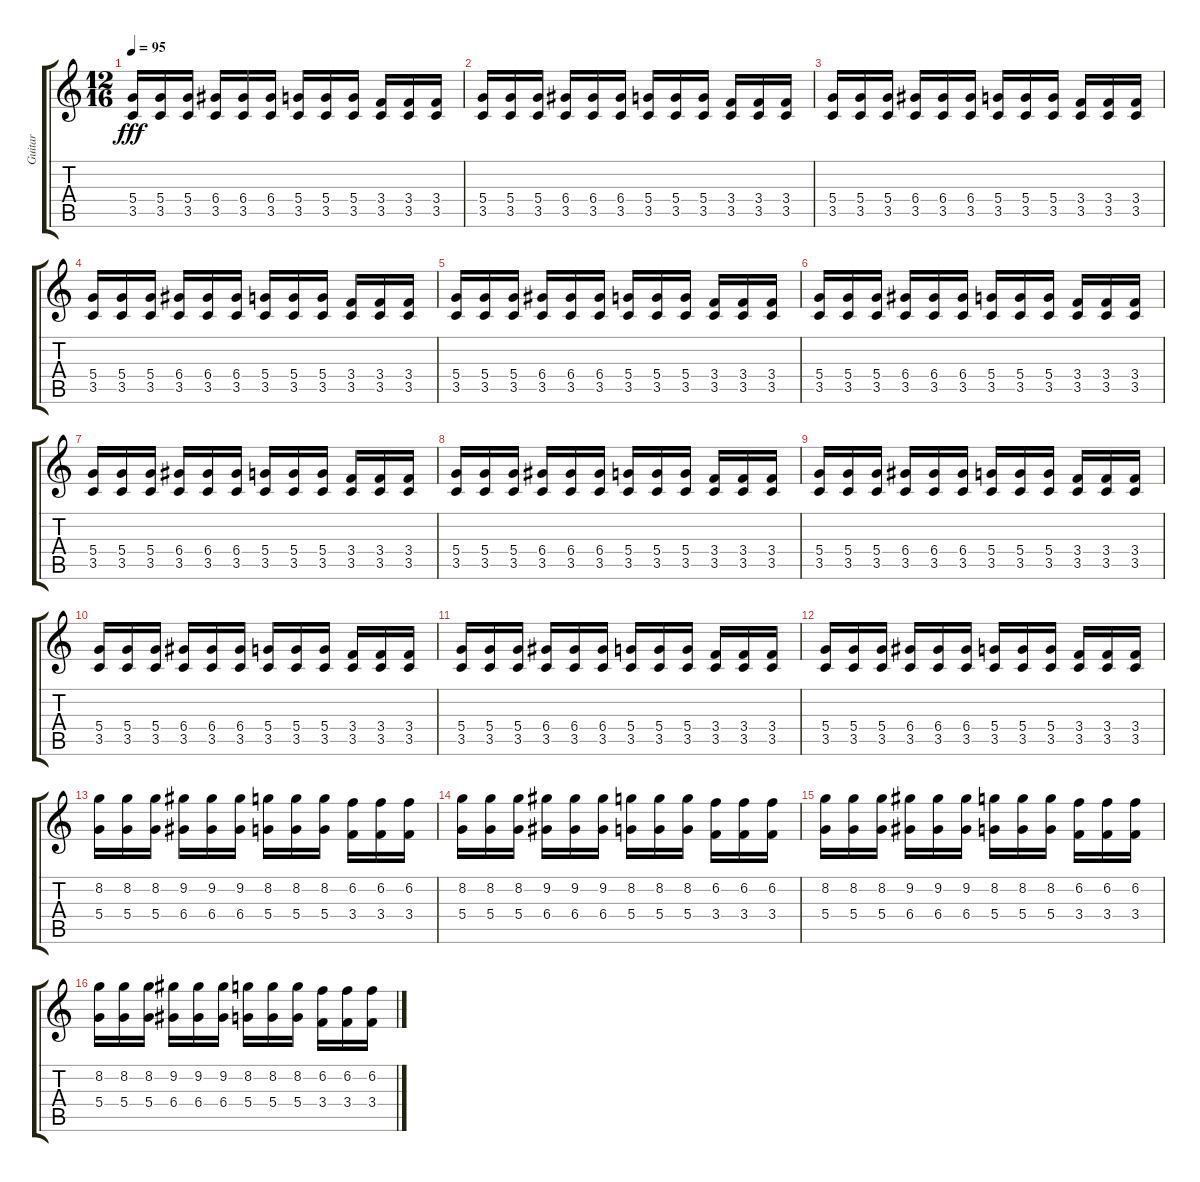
\track ("Guitar" "Guitar") {instrument electricguitarclean}
\staff {score tabs}
\tuning (E4 B3 G3 D3 A2 E2) {hide}
\ts (12 16)
\tempo 95
\clef g2
\ks c
(5.4 3.5).16{dy fff} (5.4 3.5).16 (5.4 3.5).16 (6.4 3.5).16 (6.4 3.5).16 (6.4 3.5).16 (5.4 3.5).16 (5.4 3.5).16 (5.4 3.5).16 (3.4 3.5).16 (3.4 3.5).16 (3.4 3.5).16 |
(5.4 3.5).16 (5.4 3.5).16 (5.4 3.5).16 (6.4 3.5).16 (6.4 3.5).16 (6.4 3.5).16 (5.4 3.5).16 (5.4 3.5).16 (5.4 3.5).16 (3.4 3.5).16 (3.4 3.5).16 (3.4 3.5).16 |
(5.4 3.5).16 (5.4 3.5).16 (5.4 3.5).16 (6.4 3.5).16 (6.4 3.5).16 (6.4 3.5).16 (5.4 3.5).16 (5.4 3.5).16 (5.4 3.5).16 (3.4 3.5).16 (3.4 3.5).16 (3.4 3.5).16 |
(5.4 3.5).16 (5.4 3.5).16 (5.4 3.5).16 (6.4 3.5).16 (6.4 3.5).16 (6.4 3.5).16 (5.4 3.5).16 (5.4 3.5).16 (5.4 3.5).16 (3.4 3.5).16 (3.4 3.5).16 (3.4 3.5).16 |
(5.4 3.5).16 (5.4 3.5).16 (5.4 3.5).16 (6.4 3.5).16 (6.4 3.5).16 (6.4 3.5).16 (5.4 3.5).16 (5.4 3.5).16 (5.4 3.5).16 (3.4 3.5).16 (3.4 3.5).16 (3.4 3.5).16 |
(5.4 3.5).16 (5.4 3.5).16 (5.4 3.5).16 (6.4 3.5).16 (6.4 3.5).16 (6.4 3.5).16 (5.4 3.5).16 (5.4 3.5).16 (5.4 3.5).16 (3.4 3.5).16 (3.4 3.5).16 (3.4 3.5).16 |
(5.4 3.5).16 (5.4 3.5).16 (5.4 3.5).16 (6.4 3.5).16 (6.4 3.5).16 (6.4 3.5).16 (5.4 3.5).16 (5.4 3.5).16 (5.4 3.5).16 (3.4 3.5).16 (3.4 3.5).16 (3.4 3.5).16 |
(5.4 3.5).16 (5.4 3.5).16 (5.4 3.5).16 (6.4 3.5).16 (6.4 3.5).16 (6.4 3.5).16 (5.4 3.5).16 (5.4 3.5).16 (5.4 3.5).16 (3.4 3.5).16 (3.4 3.5).16 (3.4 3.5).16 |
(5.4 3.5).16 (5.4 3.5).16 (5.4 3.5).16 (6.4 3.5).16 (6.4 3.5).16 (6.4 3.5).16 (5.4 3.5).16 (5.4 3.5).16 (5.4 3.5).16 (3.4 3.5).16 (3.4 3.5).16 (3.4 3.5).16 |
(5.4 3.5).16 (5.4 3.5).16 (5.4 3.5).16 (6.4 3.5).16 (6.4 3.5).16 (6.4 3.5).16 (5.4 3.5).16 (5.4 3.5).16 (5.4 3.5).16 (3.4 3.5).16 (3.4 3.5).16 (3.4 3.5).16 |
(5.4 3.5).16 (5.4 3.5).16 (5.4 3.5).16 (6.4 3.5).16 (6.4 3.5).16 (6.4 3.5).16 (5.4 3.5).16 (5.4 3.5).16 (5.4 3.5).16 (3.4 3.5).16 (3.4 3.5).16 (3.4 3.5).16 |
(5.4 3.5).16 (5.4 3.5).16 (5.4 3.5).16 (6.4 3.5).16 (6.4 3.5).16 (6.4 3.5).16 (5.4 3.5).16 (5.4 3.5).16 (5.4 3.5).16 (3.4 3.5).16 (3.4 3.5).16 (3.4 3.5).16 |
(8.2 5.4).16 (8.2 5.4).16 (8.2 5.4).16 (9.2 6.4).16 (9.2 6.4).16 (9.2 6.4).16 (8.2 5.4).16 (8.2 5.4).16 (8.2 5.4).16 (6.2 3.4).16 (6.2 3.4).16 (6.2 3.4).16 |
(8.2 5.4).16 (8.2 5.4).16 (8.2 5.4).16 (9.2 6.4).16 (9.2 6.4).16 (9.2 6.4).16 (8.2 5.4).16 (8.2 5.4).16 (8.2 5.4).16 (6.2 3.4).16 (6.2 3.4).16 (6.2 3.4).16 |
(8.2 5.4).16 (8.2 5.4).16 (8.2 5.4).16 (9.2 6.4).16 (9.2 6.4).16 (9.2 6.4).16 (8.2 5.4).16 (8.2 5.4).16 (8.2 5.4).16 (6.2 3.4).16 (6.2 3.4).16 (6.2 3.4).16 |
(8.2 5.4).16 (8.2 5.4).16 (8.2 5.4).16 (9.2 6.4).16 (9.2 6.4).16 (9.2 6.4).16 (8.2 5.4).16 (8.2 5.4).16 (8.2 5.4).16 (6.2 3.4).16 (6.2 3.4).16 (6.2 3.4).16
